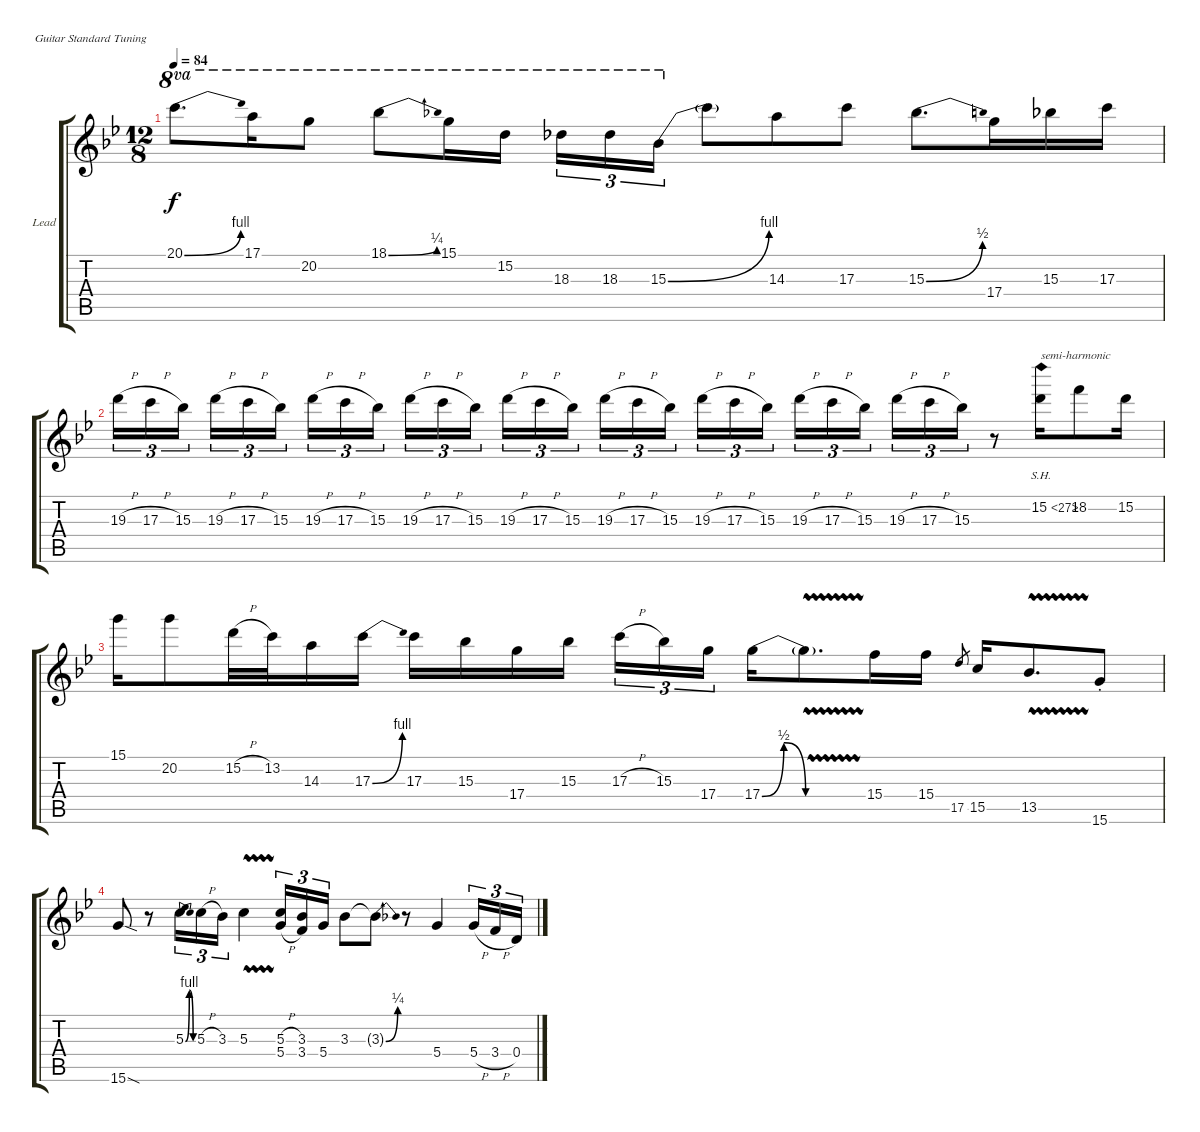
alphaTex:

\defaultSystemsLayout 4
\bracketExtendMode groupsimilarinstruments
\firstSystemTrackNameOrientation horizontal
\otherSystemsTrackNameOrientation horizontal
\track ("Lead Guitar" "Lead") {instrument acousticguitarsteel}
\staff {score tabs}
\tuning (E4 B3 G3 D3 A2 E2)
\ts (12 8)
\tempo 84
\clef g2
\ks bb
20.1{be (bend 0 0 15 4)}.8{d ot 8va dy f} 17.1.16{ot 8va} 20.2.8{ot 8va} 18.1{be (bend 0 0 15 1)}.8{ot 8va} 15.1.16{ot 8va} 15.2.16{ot 8va} 18.3.16{tu (3 2) ot 8va} 18.3.16{tu (3 2) ot 8va} 15.3{be (bend 0 0 15 4)}.16{tu (3 2) ot 8va} 15.3{t}.8 14.3.8 17.3.8 15.3{be (bend 0 0 15.6 2)}.8{d} 17.4.16 15.3.16 17.3.16 |
19.3{h}.16{tu (3 2)} 17.3{h}.16{tu (3 2)} 15.3.16{tu (3 2)} 19.3{h}.16{tu (3 2)} 17.3{h}.16{tu (3 2)} 15.3.16{tu (3 2)} 19.3{h}.16{tu (3 2)} 17.3{h}.16{tu (3 2)} 15.3.16{tu (3 2)} 19.3{h}.16{tu (3 2)} 17.3{h}.16{tu (3 2)} 15.3.16{tu (3 2)} 19.3{h}.16{tu (3 2)} 17.3{h}.16{tu (3 2)} 15.3.16{tu (3 2)} 19.3{h}.16{tu (3 2)} 17.3{h}.16{tu (3 2)} 15.3.16{tu (3 2)} 19.3{h}.16{tu (3 2)} 17.3{h}.16{tu (3 2)} 15.3.16{tu (3 2)} 19.3{h}.16{tu (3 2)} 17.3{h}.16{tu (3 2)} 15.3.16{tu (3 2)} 19.3{h}.16{tu (3 2)} 17.3{h}.16{tu (3 2)} 15.3.16{tu (3 2)} r.8 15.2{sh 12}.16{txt "semi-harmonic"} 18.2.8 15.2.16 |
15.1.16 20.2.8 15.2{h}.32 13.2.32 14.3.16 17.3{be (bend 0 0 15 4)}.16 17.3.16 15.3.16 17.4.16 15.3.16 17.3{h}.16{tu (3 2)} 15.3.16{tu (3 2)} 17.4.16{tu (3 2)} 17.4{be (bendrelease 0 0 10.2 2 20.4 2 30 0)}.16 17.4{vw t}.8{d} 15.4.16 15.4.16 17.5.8{gr} 15.5.16 13.5{vw}.8{d} 15.6{st}.8 |
15.6{sod}.8 r.8 5.3{be (bendrelease 0 0 10.2 4 20.4 4 30 0)}.16{tu (3 2)} 5.3{h}.16{tu (3 2)} 3.3.16{tu (3 2)} 5.3{vw}.4 (5.3{h} 5.4{h}).16{tu (3 2)} (3.3 3.4).16{tu (3 2)} 5.4.16{tu (3 2)} 3.3.8 3.3{be (bend 0 0 15.6 1) t}.8 r.8 5.4.4 5.4{h}.16{tu (3 2)} 3.4{h}.16{tu (3 2)} 0.4.16{tu (3 2)}
